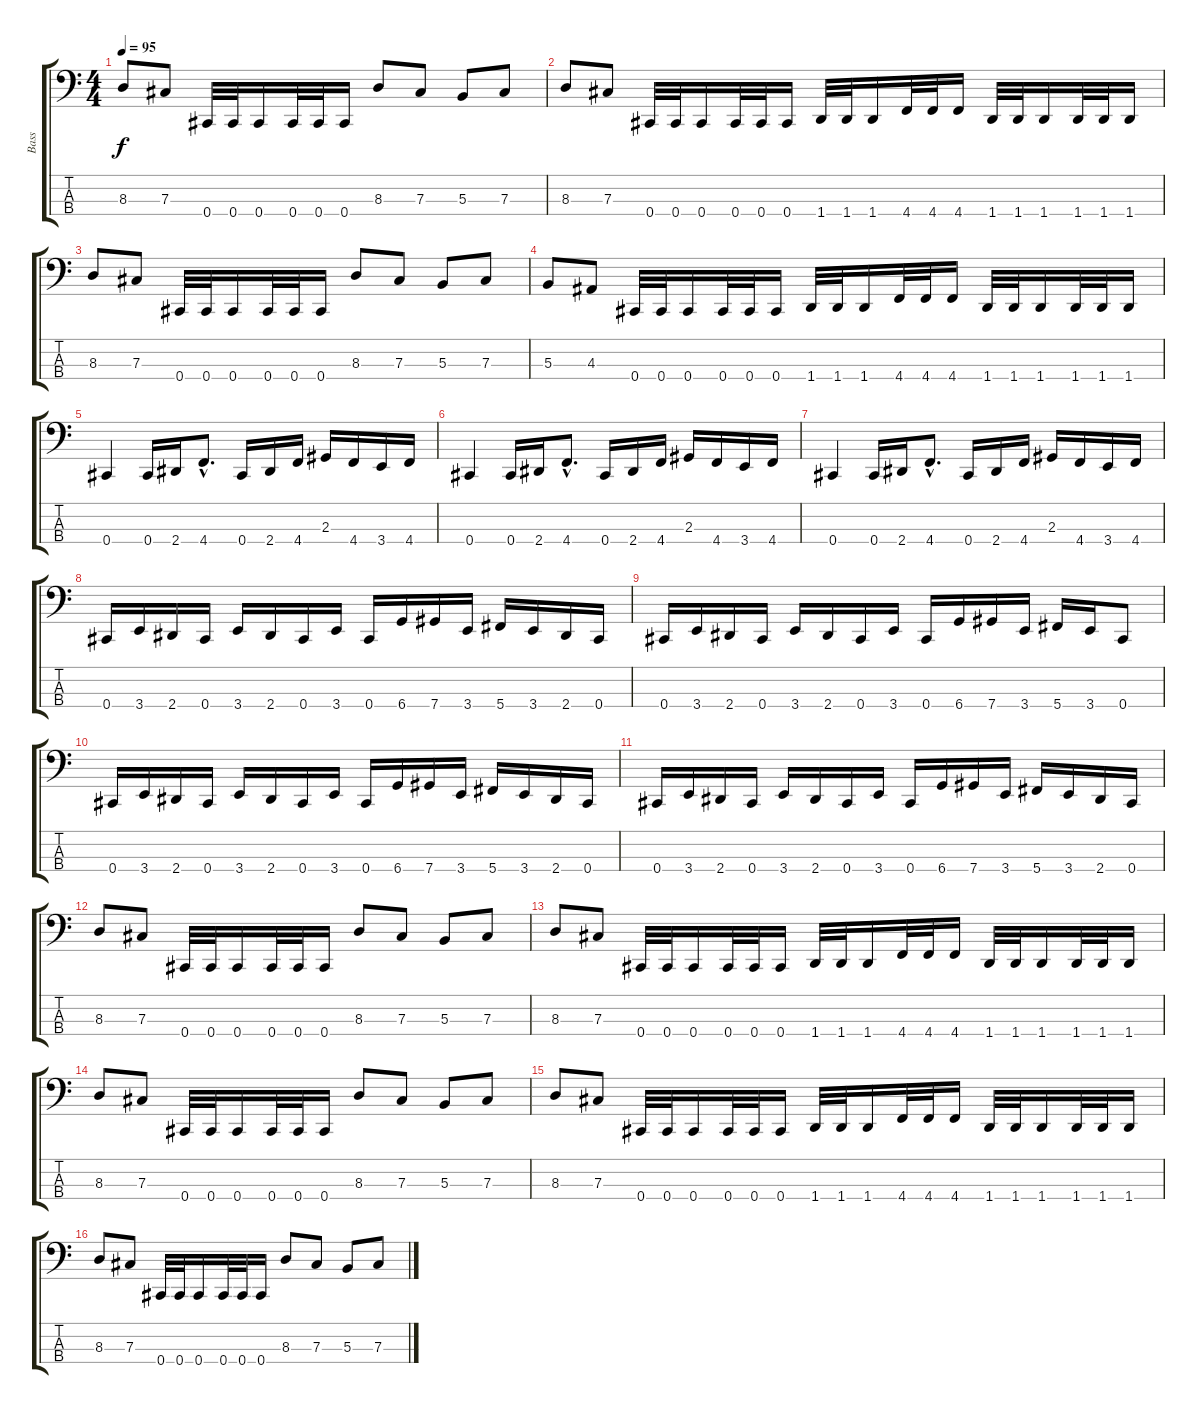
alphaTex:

\track ("Bass" "Bass") {instrument electricbasspick}
\staff {score tabs}
\tuning (E2 B1 Gb1 Db1) {hide}
\ts (4 4)
\tempo 95
\clef f4
\ks c
8.3.8{dy f} 7.3.8 0.4.32 0.4.32 0.4.16 0.4.32 0.4.32 0.4.16 8.3.8 7.3.8 5.3.8 7.3.8 |
8.3.8 7.3.8 0.4.32 0.4.32 0.4.16 0.4.32 0.4.32 0.4.16 1.4.32 1.4.32 1.4.16 4.4.32 4.4.32 4.4.16 1.4.32 1.4.32 1.4.16 1.4.32 1.4.32 1.4.16 |
8.3.8 7.3.8 0.4.32 0.4.32 0.4.16 0.4.32 0.4.32 0.4.16 8.3.8 7.3.8 5.3.8 7.3.8 |
5.3.8 4.3.8 0.4.32 0.4.32 0.4.16 0.4.32 0.4.32 0.4.16 1.4.32 1.4.32 1.4.16 4.4.32 4.4.32 4.4.16 1.4.32 1.4.32 1.4.16 1.4.32 1.4.32 1.4.16 |
0.4.4 0.4.16 2.4.16 4.4{hac}.8{d} 0.4.16 2.4.16 4.4.16 2.3.16 4.4.16 3.4.16 4.4.16 |
0.4.4 0.4.16 2.4.16 4.4{hac}.8{d} 0.4.16 2.4.16 4.4.16 2.3.16 4.4.16 3.4.16 4.4.16 |
0.4.4 0.4.16 2.4.16 4.4{hac}.8{d} 0.4.16 2.4.16 4.4.16 2.3.16 4.4.16 3.4.16 4.4.16 |
0.4.16 3.4.16 2.4.16 0.4.16 3.4.16 2.4.16 0.4.16 3.4.16 0.4.16 6.4.16 7.4.16 3.4.16 5.4.16 3.4.16 2.4.16 0.4.16 |
0.4.16 3.4.16 2.4.16 0.4.16 3.4.16 2.4.16 0.4.16 3.4.16 0.4.16 6.4.16 7.4.16 3.4.16 5.4.16 3.4.16 0.4.8 |
0.4.16 3.4.16 2.4.16 0.4.16 3.4.16 2.4.16 0.4.16 3.4.16 0.4.16 6.4.16 7.4.16 3.4.16 5.4.16 3.4.16 2.4.16 0.4.16 |
0.4.16 3.4.16 2.4.16 0.4.16 3.4.16 2.4.16 0.4.16 3.4.16 0.4.16 6.4.16 7.4.16 3.4.16 5.4.16 3.4.16 2.4.16 0.4.16 |
8.3.8 7.3.8 0.4.32 0.4.32 0.4.16 0.4.32 0.4.32 0.4.16 8.3.8 7.3.8 5.3.8 7.3.8 |
8.3.8 7.3.8 0.4.32 0.4.32 0.4.16 0.4.32 0.4.32 0.4.16 1.4.32 1.4.32 1.4.16 4.4.32 4.4.32 4.4.16 1.4.32 1.4.32 1.4.16 1.4.32 1.4.32 1.4.16 |
8.3.8 7.3.8 0.4.32 0.4.32 0.4.16 0.4.32 0.4.32 0.4.16 8.3.8 7.3.8 5.3.8 7.3.8 |
8.3.8 7.3.8 0.4.32 0.4.32 0.4.16 0.4.32 0.4.32 0.4.16 1.4.32 1.4.32 1.4.16 4.4.32 4.4.32 4.4.16 1.4.32 1.4.32 1.4.16 1.4.32 1.4.32 1.4.16 |
8.3.8 7.3.8 0.4.32 0.4.32 0.4.16 0.4.32 0.4.32 0.4.16 8.3.8 7.3.8 5.3.8 7.3.8
